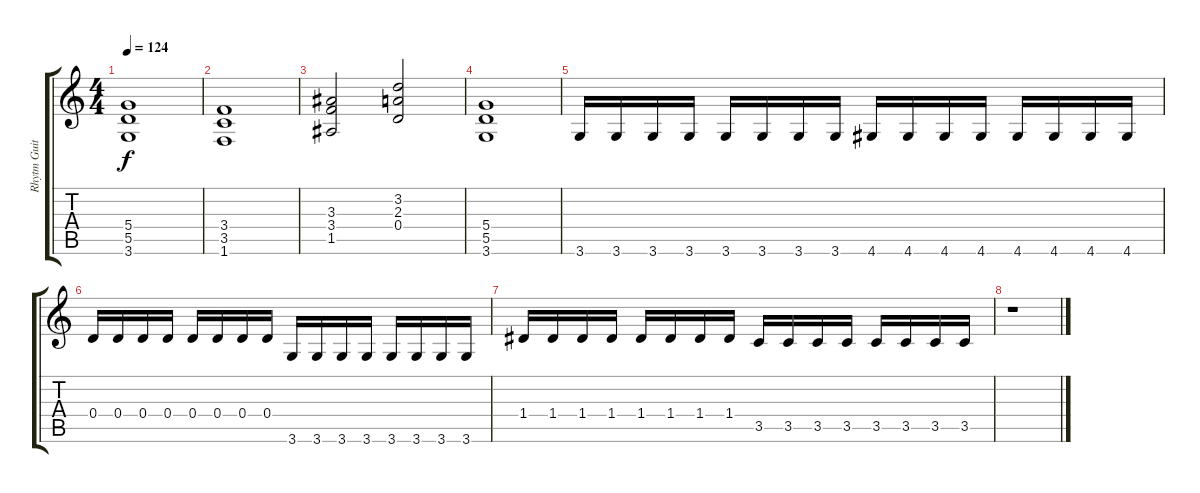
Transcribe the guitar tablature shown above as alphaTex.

\track ("Rhytm Guitar" "Rhytm Guit") {instrument distortionguitar}
\staff {score tabs}
\tuning (E4 B3 G3 D3 A2 E2) {hide}
\ts (4 4)
\tempo 124
\clef g2
\ks c
(5.4 5.5 3.6).1{dy f} |
(3.4 3.5 1.6).1 |
(3.3 3.4 1.5).2 (3.2 2.3 0.4).2 |
(5.4 5.5 3.6).1 |
3.6.16 3.6.16 3.6.16 3.6.16 3.6.16 3.6.16 3.6.16 3.6.16 4.6.16 4.6.16 4.6.16 4.6.16 4.6.16 4.6.16 4.6.16 4.6.16 |
0.4.16 0.4.16 0.4.16 0.4.16 0.4.16 0.4.16 0.4.16 0.4.16 3.6.16 3.6.16 3.6.16 3.6.16 3.6.16 3.6.16 3.6.16 3.6.16 |
1.4.16 1.4.16 1.4.16 1.4.16 1.4.16 1.4.16 1.4.16 1.4.16 3.5.16 3.5.16 3.5.16 3.5.16 3.5.16 3.5.16 3.5.16 3.5.16 |
r.1
